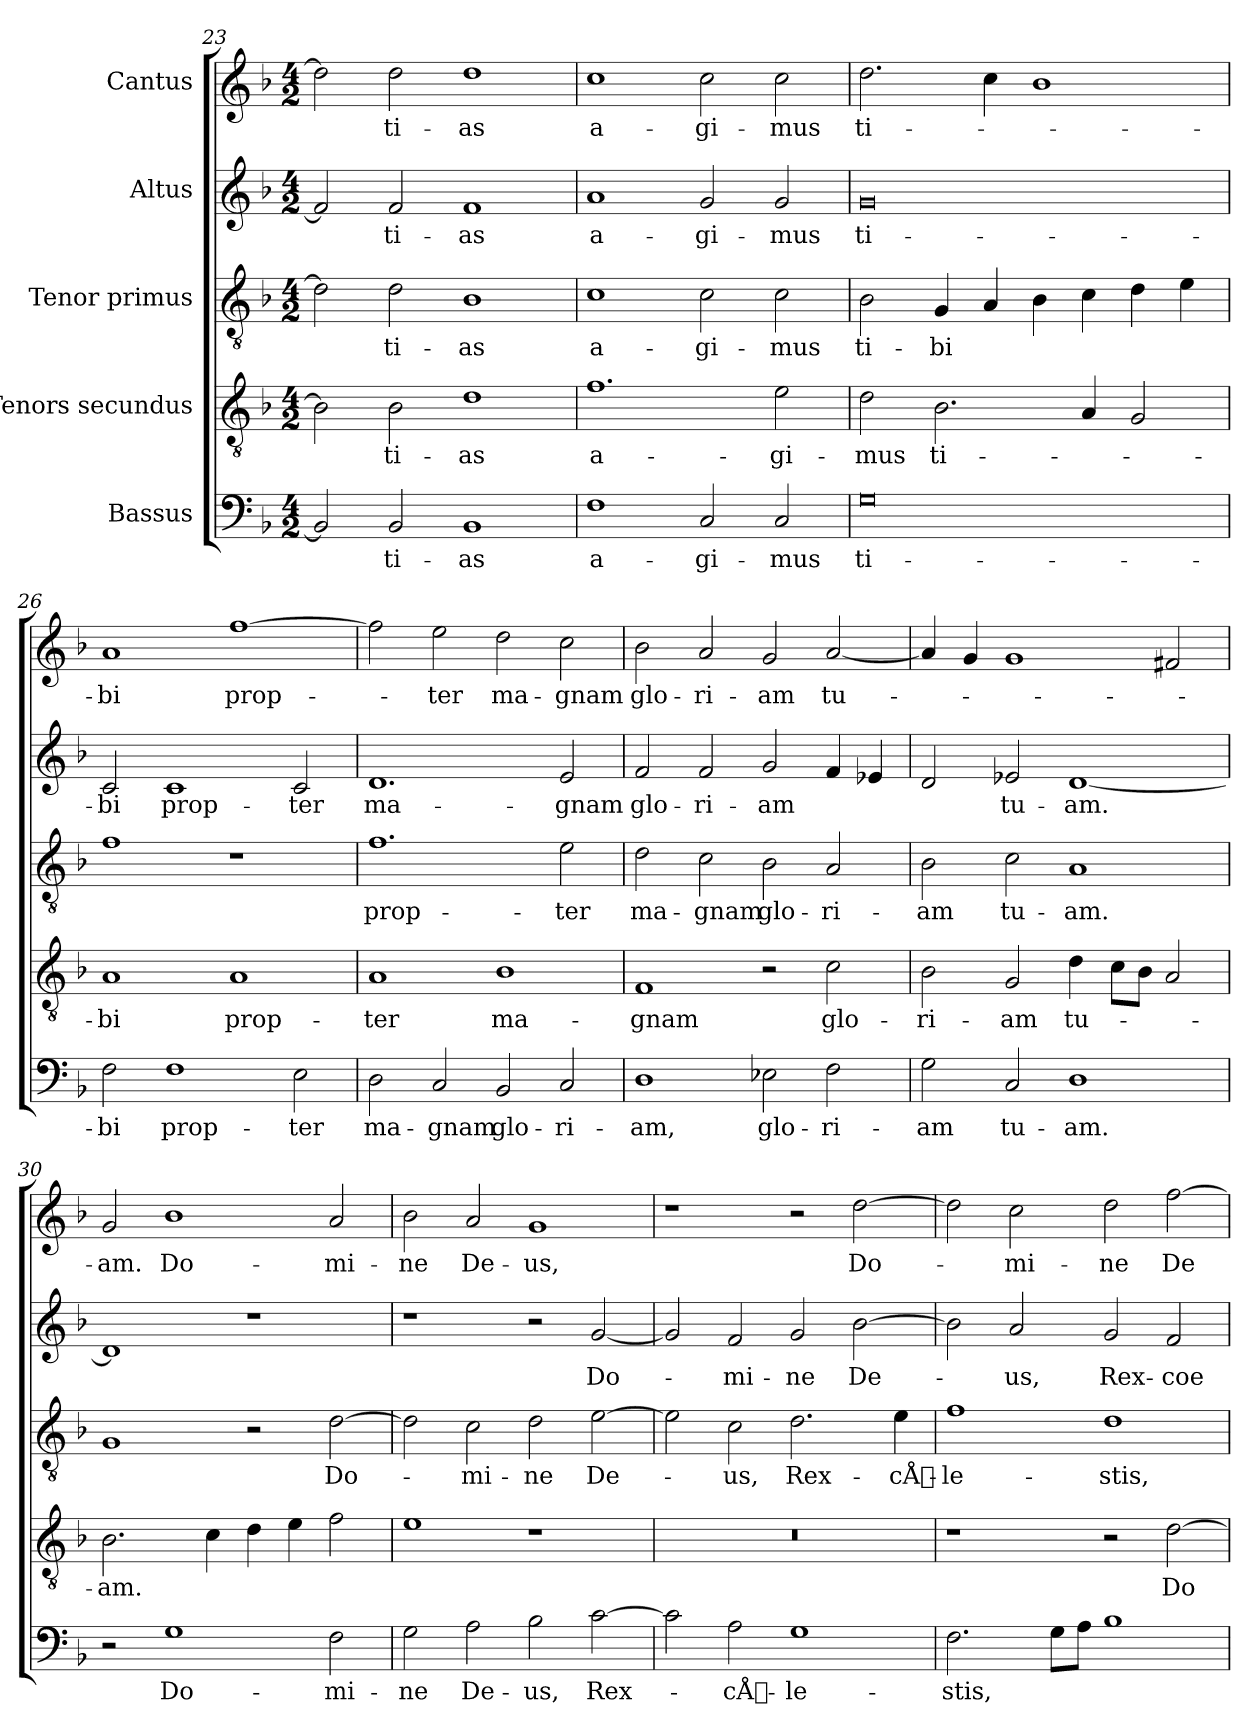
**kern	**text	**kern	**text	**kern	**text	**kern	**text	**kern	**text
*part5	*part5	*part4	*part4	*part3	*part3	*part2	*part2	*part1	*part1
*staff5	*staff5	*staff4	*staff4	*staff3	*staff3	*staff2	*staff2	*staff1	*staff1
*I"Bassus	*	*I"Tenors secundus	*	*I"Tenor primus	*	*I"Altus	*	*I"Cantus	*
*clefF4	*	*clefGv2	*	*clefGv2	*	*clefG2	*	*clefG2	*
*k[b-]	*	*k[b-]	*	*k[b-]	*	*k[b-]	*	*k[b-]	*
*M4/2	*	*M4/2	*	*M4/2	*	*M4/2	*	*M4/2	*
=23	=23	=23	=23	=23	=23	=23	=23	=23	=23
2BB-/]	.	2B-\]	.	2d\]	.	2f/]	.	2dd\]	.
2BB-/	-ti-	2B-\	-ti-	2d\	-ti-	2f/	-ti-	2dd\	-ti-
1BB-/	-as	1d\	-as	1B-\	-as	1f/	-as	1dd\	-as
=24	=24	=24	=24	=24	=24	=24	=24	=24	=24
1F\	a-	1.f\	a-	1c\	a-	1a/	a-	1cc\	a-
2C/	-gi-	.	.	2c\	-gi-	2g/	-gi-	2cc\	-gi-
2C/	-mus	2e\	-gi-	2c\	-mus	2g/	-mus	2cc\	-mus
=25	=25	=25	=25	=25	=25	=25	=25	=25	=25
0G\	ti-	2d\	-mus	2B-\	ti-	0g/	ti-	2.dd\	ti-
.	.	2.B-\	ti-	4G/	-bi	.	.	.	.
.	.	.	.	4A/	.	.	.	4cc\	.
.	.	.	.	4B-\	.	.	.	1b-\	.
.	.	4A/	.	4c\	.	.	.	.	.
.	.	2G/	.	4d\	.	.	.	.	.
.	.	.	.	4e\	.	.	.	.	.
=26	=26	=26	=26	=26	=26	=26	=26	=26	=26
2F\	-bi	1A/	-bi	1f\	.	2c/	-bi	1a/	-bi
1F\	prop-	.	.	.	.	1c/	prop-	.	.
.	.	1A/	prop-	1r	.	.	.	[1ff\	prop-
2E\	-ter	.	.	.	.	2c/	-ter	.	.
=27	=27	=27	=27	=27	=27	=27	=27	=27	=27
2D\	ma-	1A/	-ter	1.f\	prop-	1.d/	ma-	2ff\]	.
2C/	-gnam	.	.	.	.	.	.	2ee\	-ter
2BB-/	glo-	1B-\	ma-	.	.	.	.	2dd\	ma-
2C/	-ri-	.	.	2e\	-ter	2e/	-gnam	2cc\	-gnam
=28	=28	=28	=28	=28	=28	=28	=28	=28	=28
1D\	-am,	1F/	-gnam	2d\	ma-	2f/	glo-	2b-\	glo-
.	.	.	.	2c\	-gnam	2f/	-ri-	2a/	-ri-
2E-X\	glo-	2r	.	2B-\	glo-	2g/	-am	2g/	-am
2F\	-ri-	2c\	glo-	2A/	-ri-	4f/	.	[2a/	tu-
.	.	.	.	.	.	4e-X/	.	.	.
=29	=29	=29	=29	=29	=29	=29	=29	=29	=29
2G\	-am	2B-\	-ri-	2B-\	-am	2d/	.	4a/]	.
.	.	.	.	.	.	.	.	4g/	.
2C/	tu-	2G/	-am	2c\	tu-	2e-X/	tu-	1g/	.
1D\	-am.	4d\	tu-	1A/	-am.	[1d/	-am.	.	.
.	.	8c\L	.	.	.	.	.	.	.
.	.	8B-\J	.	.	.	.	.	.	.
.	.	2A/	.	.	.	.	.	2f#X/	.
=30	=30	=30	=30	=30	=30	=30	=30	=30	=30
2r	.	2.B-\	-am.	1G/	.	1d/]	.	2g/	-am.
1G\	Do-	.	.	.	.	.	.	1b-\	Do-
.	.	4c\	.	.	.	.	.	.	.
.	.	4d\	.	2r	.	1r	.	.	.
.	.	4e\	.	.	.	.	.	.	.
2F\	-mi-	2f\	.	[2d\	Do-	.	.	2a/	-mi-
=31	=31	=31	=31	=31	=31	=31	=31	=31	=31
2G\	-ne	1e\	.	2d\]	.	1r	.	2b-\	-ne
2A\	De-	.	.	2c\	-mi-	.	.	2a/	De-
2B-\	-us,	1r	.	2d\	-ne	2r	.	1g/	-us,
[2c\	Rex-	.	.	[2e\	De-	[2g/	Do-	.	.
=32	=32	=32	=32	=32	=32	=32	=32	=32	=32
2c\]	.	0r	.	2e\]	.	2g/]	.	1r	.
2A\	cÅ-	.	.	2c\	-us,	2f/	-mi-	.	.
1G\	-le-	.	.	2.d\	Rex-	2g/	-ne	2r	.
.	.	.	.	.	.	[2b-\	De-	[2dd\	Do-
.	.	.	.	4e\	cÅ-	.	.	.	.
=33	=33	=33	=33	=33	=33	=33	=33	=33	=33
2.F\	-stis,	1r	.	1f\	-le-	2b-\]	.	2dd\]	.
.	.	.	.	.	.	2a/	-us,	2cc\	-mi-
8G\L	.	.	.	.	.	.	.	.	.
8A\J	.	.	.	.	.	.	.	.	.
1B-\	.	2r	.	1d\	-stis,	2g/	Rex-	2dd\	-ne
.	.	[2d\	Do-	.	.	2f/	coe-	[2ff\	De-
=	=	=	=	=	=	=	=	=	=
*-	*-	*-	*-	*-	*-	*-	*-	*-	*-
